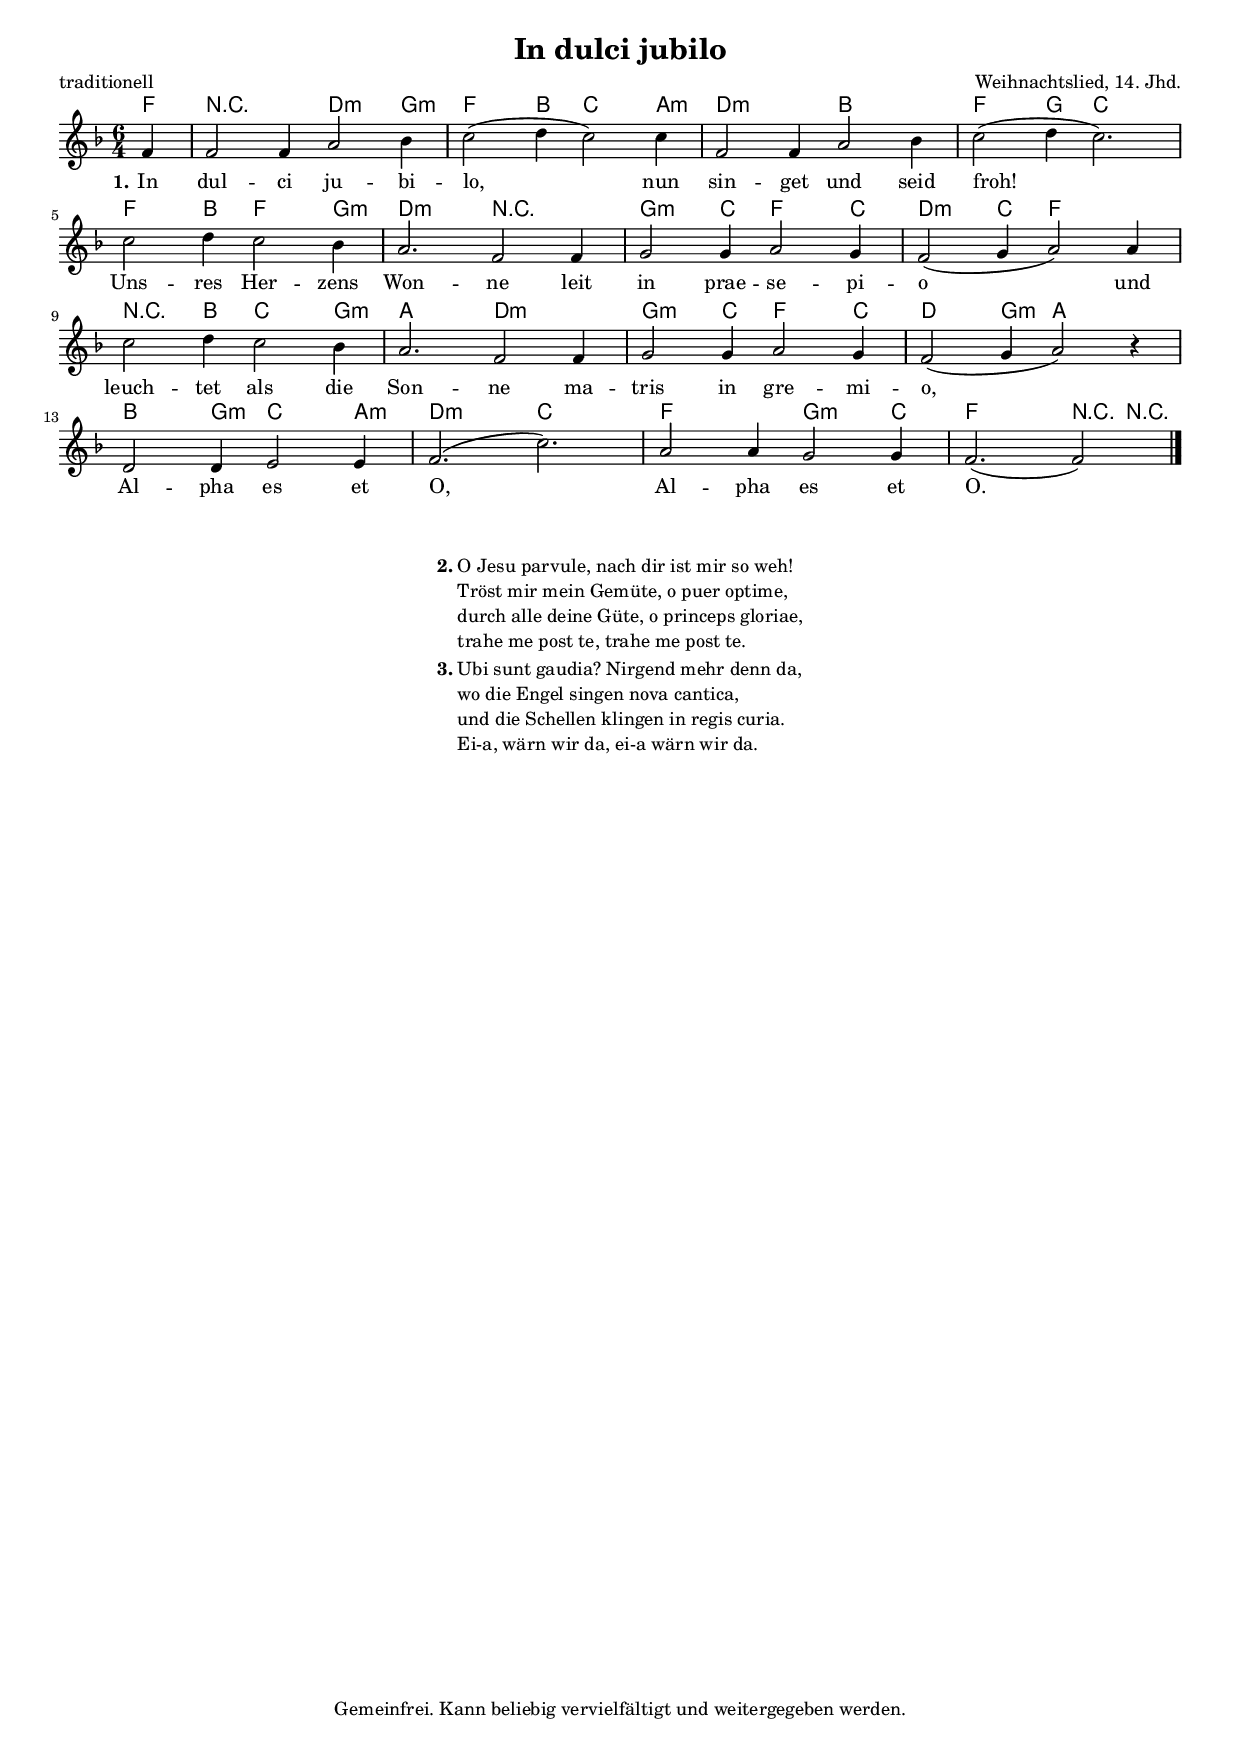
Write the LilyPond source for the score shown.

% ****************************************************************
% *** Created on Thu Feb 03 22:24:02 CET 2011 by Wolfgang Pilz ***
% ****************************************************************

% *** Vorspann                                                 ***
\version "2.12.3"
\include "deutsch.ly"

\paper {
  #(set-paper-size "a4")
}

%#(set-default-paper-size "a5")
#(set-global-staff-size 16)

\header {
	title = "In dulci jubilo" 
 	composer = "Weihnachtslied, 14. Jhd." 	
 	poet = "traditionell" 
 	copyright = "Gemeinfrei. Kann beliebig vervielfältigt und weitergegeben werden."
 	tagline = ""
}


% ****************************************************************
% *** Text und Melodie                                         ***
% ****************************************************************

dulciVerse= \lyricmode {
	\set stanza = "1." In dul -- ci ju -- bi -- lo, 
        nun sin -- get und seid froh! 
        Uns -- res Her -- zens Won -- ne 
        leit in prae -- se -- pi -- o 
        und leuch -- tet als die Son -- ne 
        ma -- tris in gre -- mi -- o, 
        Al -- pha es et O, Al -- pha es et O.
}
 
dulciVoice = \new Staff {
	\time 6/4
	\key f \major
	\clef treble
	\relative c'         
  { 	
		\context Voice = "dulciMelody" {
			\dynamicUp		
 % Type notes here 
	\partial 4		
        f4
        f2 f4 a2 b4
        c2( d4 c2) c4
        f,2 f4 a2 b4
        c2( d4 c2.)
        \break  
        c2 d4 c2 b4
        a2. f2 f4
        g2 g4 a2 g4
        f2(g4 a2) a4
        \break
        c2 d4 c2 b4
        a2. f2 f4
        g2 g4 a2 g4
        f2( g4 a2) r4
        \break
        d,2 d4 e2 e4
        f2.( c'2.)
        a2 a4 g2 g4
        f2.( f2) 
	\bar "|."
	  } 
	}
}

dulciHarmonies = \chordmode { \germanChords 
	f4 r2. d2:m g4:m f2 b4 c2 a4:m d2.:m b2. f2 g4 c2. 
	f2 b4 f2 g4:m d2.:m r2. g2:m c4 f2 c4 d2:m c4 f2. r2 b4 c2 g4:m
        a2. d2.:m g2:m c4 f2 c4 d2 g4:m a2.
        b2 g4:m c2 a4:m d2.:m c2. f2. g2:m c4 f2. r4 r4
	}

% ****************************************************************
% *** Generierung                                              ***
% ****************************************************************

\score {
	<<
		\context ChordNames { \dulciHarmonies }
		\dulciVoice
		\context Lyrics = "ddulciMelody" \lyricmode { \lyricsto "dulciMelody" \dulciVerse }
		
	>>	

\layout {
  indent = #0
  \context {
    \Lyrics
      \override LyricSpace #'minimum-distance = #1.6
  }
}
  
  
  \midi {
	}
}
\markup {
  \fill-line { \larger
    \hspace #0.1 
     \column {
	  \hspace #0.3 
      \line { \bold "2."
        \column {
   "O Jesu parvule, nach dir ist mir so weh!"
   "Tröst mir mein Gemüte, o puer optime,"
   "durch alle deine Güte, o princeps gloriae,"
   "trahe me post te, trahe me post te."
        }
      }
 
      \hspace #0.3 
      \line { \bold "3."
        \column {
        "Ubi sunt gaudia? Nirgend mehr denn da,"
        "wo die Engel singen nova cantica,"
        "und die Schellen klingen in regis curia."
        "Ei-a, wärn wir da, ei-a wärn wir da."
        }
      }
      
      %      \hspace #0.3 
      % \italic \smaller
      %\line { 
      %"Gesetzt von Wolfgang Pilz"
      %        \general-align #Y #DOWN {
      %        \epsfile #X #3 #"publicdomain.eps"
    %}
  %}      
         
     }
     
  \hspace #0.1 
  }
}




